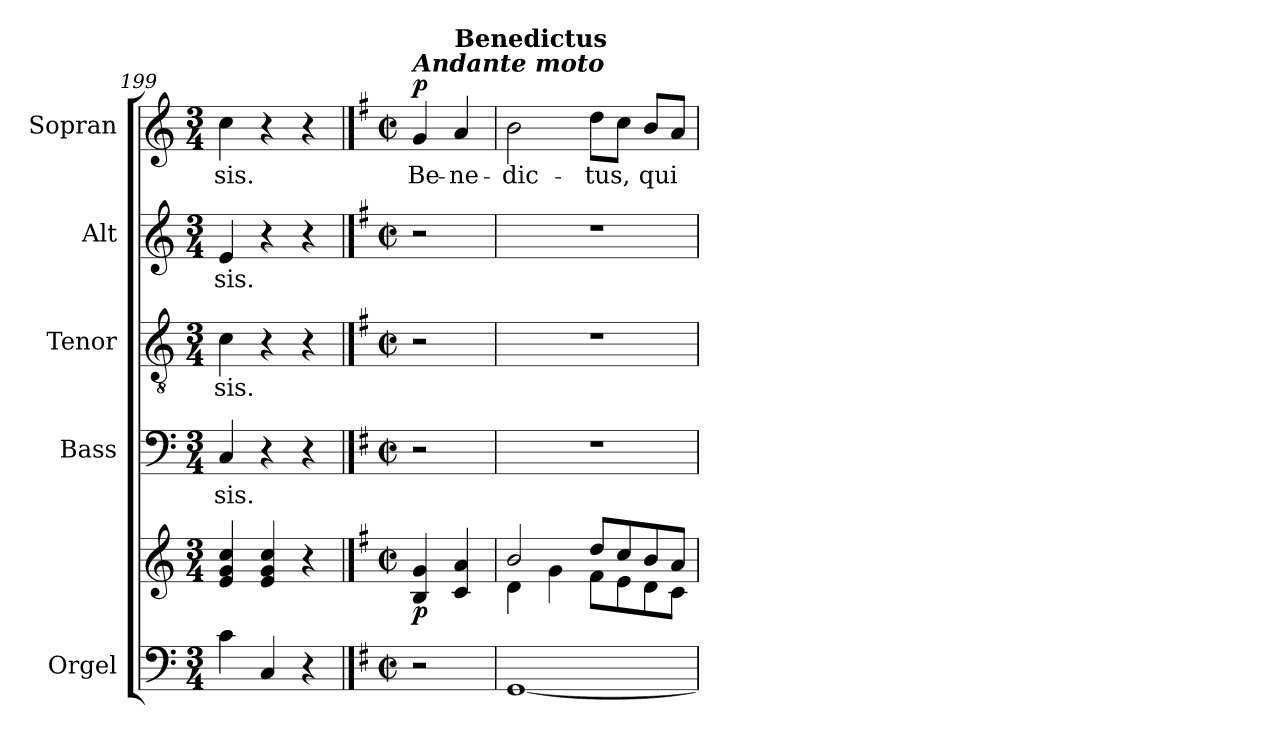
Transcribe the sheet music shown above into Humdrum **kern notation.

**kern	**kern	**dynam	**kern	**text	**kern	**text	**kern	**text	**kern	**text	**dynam
*part5	*part5	*part5	*part4	*part4	*part3	*part3	*part2	*part2	*part1	*part1	*part1
*staff6	*staff5	*staff5/6	*staff4	*staff4	*staff3	*staff3	*staff2	*staff2	*staff1	*staff1	*staff1
*I"Orgel	*	*	*I"Bass	*	*I"Tenor	*	*I"Alt	*	*I"Sopran	*	*
*I'Org.	*	*	*I'B.	*	*I'T.	*	*I'A.	*	*I'S.	*	*
*clefF4	*clefG2	*	*clefF4	*	*clefGv2	*	*clefG2	*	*clefG2	*	*
*k[]	*k[]	*	*k[]	*	*k[]	*	*k[]	*	*k[]	*	*
*C:	*C:	*	*C:	*	*C:	*	*C:	*	*C:	*	*
*M3/4	*M3/4	*	*M3/4	*	*M3/4	*	*M3/4	*	*M3/4	*	*
=199	=199	=199	=199	=199	=199	=199	=199	=199	=199	=199	=199
!	!	!	!	!LO:LY:b	!	!LO:LY:b	!	!LO:LY:b	!	!LO:LY:b	!
4c\	4e/ 4g/ 4cc/	.	4C/	-sis.	4c\	-sis.	4e/	-sis.	4cc\	-sis.	.
4C/	4e/ 4g/ 4cc/	.	4r	.	4r	.	4r	.	4r	.	.
4r	4r	.	4r	.	4r	.	4r	.	4r	.	.
!!LO:LB:g=z
==200	==200	==200	==200	==200	==200	==200	==200	==200	==200	==200	==200
*k[f#]	*k[f#]	*	*k[f#]	*	*k[f#]	*	*k[f#]	*	*k[f#]	*	*
*G:	*G:	*	*G:	*	*G:	*	*G:	*	*G:	*	*
*M2/2	*M2/2	*	*M2/2	*	*M2/2	*	*M2/2	*	*M2/2	*	*
*met(c|)	*met(c|)	*	*met(c|)	*	*met(c|)	*	*met(c|)	*	*met(c|)	*	*
!	!	!	!	!	!	!	!	!	!LO:TX:a:Bi:t=Andante moto	!	!
!	!	!LO:DY:b	!	!	!	!	!	!	!	!LO:LY:b	!LO:DY:a
2r	4B/ 4g/	p	2r	.	2r	.	2r	.	4g/	Be-	p
!	!	!	!	!	!	!	!	!	!LO:TX:a:B:t=Benedictus	!	!
!	!	!	!	!	!	!	!	!	!	!LO:LY:b	!
.	4c/ 4a/	.	.	.	.	.	.	.	4a/	-ne-	.
=201	=201	=201	=201	=201	=201	=201	=201	=201	=201	=201	=201
*	*^	*	*	*	*	*	*	*	*	*	*
!	!	!	!	!	!	!	!	!	!	!	!LO:LY:b	!
[1GG	2b/	4d\	.	1r	.	1r	.	1r	.	2b\	-dic-	.
.	.	4g\	.	.	.	.	.	.	.	.	.	.
!	!	!	!	!	!	!	!	!	!	!	!LO:LY:b	!
.	8dd/L	8f#\L	.	.	.	.	.	.	.	8dd\L	-tus,	.
.	8cc/	8e\	.	.	.	.	.	.	.	8cc\J	.	.
!	!	!	!	!	!	!	!	!	!	!	!LO:LY:b	!
.	8b/	8d\	.	.	.	.	.	.	.	8b/L	qui	.
.	8a/J	8c\J	.	.	.	.	.	.	.	8a/J	.	.
*	*v	*v	*	*	*	*	*	*	*	*	*	*
=	=	=	=	=	=	=	=	=	=	=	=
*-	*-	*-	*-	*-	*-	*-	*-	*-	*-	*-	*-
